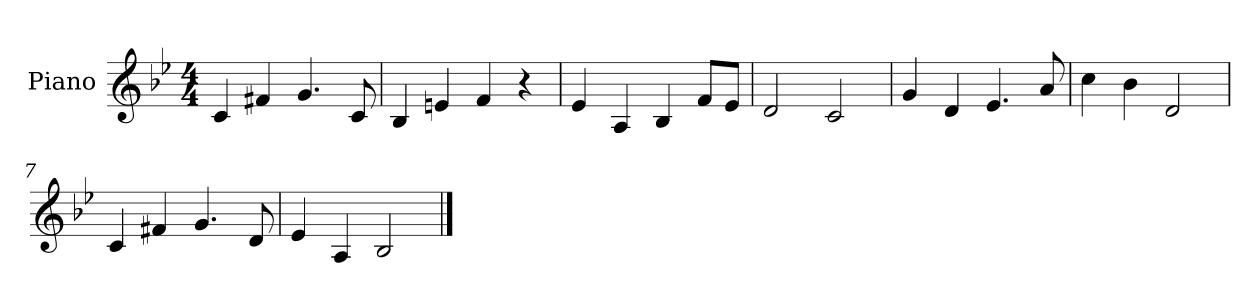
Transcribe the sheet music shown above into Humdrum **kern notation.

**kern
*part1
*staff1
*I"Piano
*I'Pno.
*clefG2
*k[b-e-]
*M4/4
*MM120
=1
4c/
4f#X/
4.g/
8c/
=2
4B-/
4en/
4f/
4r
=3
4e-/
4A/
4B-/
8f/L
8e-/J
=4
2d/
2c/
=5
4g/
4d/
4.e-/
8a/
=6
4cc\
4b-\
2d/
=7
4c/
4f#X/
4.g/
8d/
=8
4e-/
4A/
2B-/
==
*-
